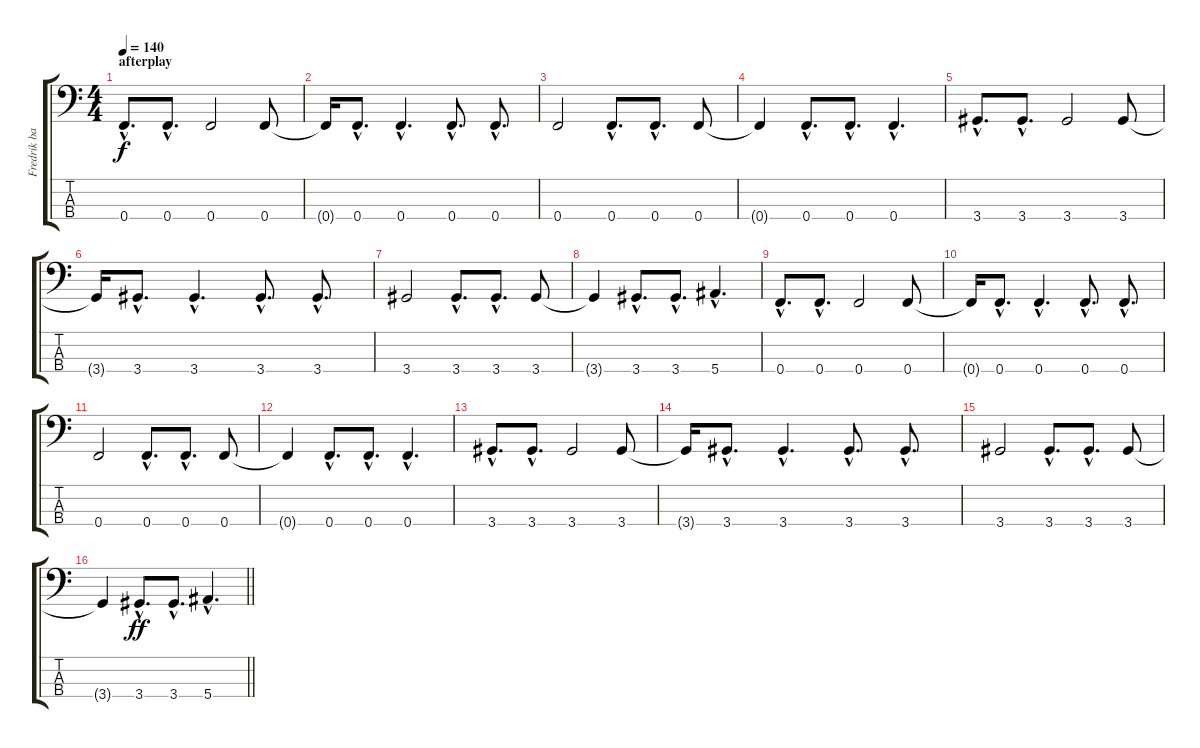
\track ("Fredrik bass" "Fredrik ba") {instrument electricbasspick}
\staff {score tabs}
\tuning (Ab2 Eb2 Bb1 F1) {hide}
\ts (4 4)
\section ("" "afterplay")
\tempo 140
\clef f4
\ks c
0.4{hac}.8{d dy f} 0.4{hac}.8{d} 0.4.2 0.4.8 |
0.4{t}.16 0.4{hac}.8{d} 0.4{hac}.4{d} 0.4{hac}.8{d} 0.4{hac}.8{d} |
0.4.2 0.4{hac}.8{d} 0.4{hac}.8{d} 0.4.8 |
0.4{t}.4 0.4{hac}.8{d} 0.4{hac}.8{d} 0.4{hac}.4{d} |
3.4{hac}.8{d} 3.4{hac}.8{d} 3.4.2 3.4.8 |
3.4{t}.16 3.4{hac}.8{d} 3.4{hac}.4{d} 3.4{hac}.8{d} 3.4{hac}.8{d} |
3.4.2 3.4{hac}.8{d} 3.4{hac}.8{d} 3.4.8 |
3.4{t}.4 3.4{hac}.8{d} 3.4{hac}.8{d} 5.4{hac}.4{d} |
0.4{hac}.8{d} 0.4{hac}.8{d} 0.4.2 0.4.8 |
0.4{t}.16 0.4{hac}.8{d} 0.4{hac}.4{d} 0.4{hac}.8{d} 0.4{hac}.8{d} |
0.4.2 0.4{hac}.8{d} 0.4{hac}.8{d} 0.4.8 |
0.4{t}.4 0.4{hac}.8{d} 0.4{hac}.8{d} 0.4{hac}.4{d} |
3.4{hac}.8{d} 3.4{hac}.8{d} 3.4.2 3.4.8 |
3.4{t}.16 3.4{hac}.8{d} 3.4{hac}.4{d} 3.4{hac}.8{d} 3.4{hac}.8{d} |
3.4.2 3.4{hac}.8{d} 3.4{hac}.8{d} 3.4.8 |
\barLineRight lightlight
3.4{t}.4 3.4{hac}.8{d dy ff} 3.4{hac}.8{d} 5.4{hac}.4{d}
